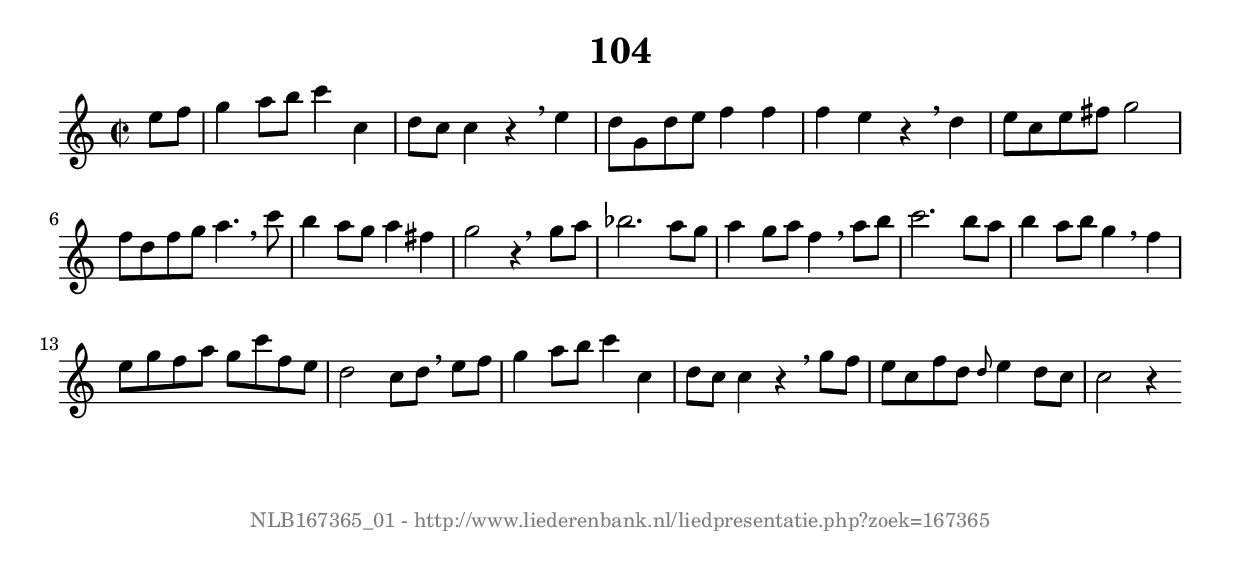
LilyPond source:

%
% produced by wce2krn 1.64 (7 June 2014)
%
\version"2.16"
#(append! paper-alist '(("long" . (cons (* 210 mm) (* 2000 mm)))))
#(set-default-paper-size "long")
sb = {\breathe}
mBreak = {\breathe }
bBreak = {\breathe }
x = {\once\override NoteHead #'style = #'cross }
gl=\glissando
itime={\override Staff.TimeSignature #'stencil = ##f }
ficta = {\once\set suggestAccidentals = ##t}
fine = {\once\override Score.RehearsalMark #'self-alignment-X = #1 \mark \markup {\italic{Fine}}}
dc = {\once\override Score.RehearsalMark #'self-alignment-X = #1 \mark \markup {\italic{D.C.}}}
dcf = {\once\override Score.RehearsalMark #'self-alignment-X = #1 \mark \markup {\italic{D.C. al Fine}}}
dcc = {\once\override Score.RehearsalMark #'self-alignment-X = #1 \mark \markup {\italic{D.C. al Coda}}}
ds = {\once\override Score.RehearsalMark #'self-alignment-X = #1 \mark \markup {\italic{D.S.}}}
dsf = {\once\override Score.RehearsalMark #'self-alignment-X = #1 \mark \markup {\italic{D.S. al Fine}}}
dsc = {\once\override Score.RehearsalMark #'self-alignment-X = #1 \mark \markup {\italic{D.S. al Coda}}}
pv = {\set Score.repeatCommands = #'((volta "1"))}
sv = {\set Score.repeatCommands = #'((volta "2"))}
tv = {\set Score.repeatCommands = #'((volta "3"))}
qv = {\set Score.repeatCommands = #'((volta "4"))}
xv = {\set Score.repeatCommands = #'((volta #f))}
\header{ tagline = ""
title = "104"
}
\score {{
\key c \major
\relative g'
{
\set melismaBusyProperties = #'()
\partial 32*8
\time 2/2
\tempo 4=120
\override Score.MetronomeMark #'transparent = ##t
\override Score.RehearsalMark #'break-visibility = #(vector #t #t #f)
e'8 f g4 a8 b c4 c, d8 c c4 r \sb e d8 g, d' e f4 f f e r \mBreak
d4 e8 c e fis g2 f8 d f g a4. \sb c8 b4 a8 g a4 fis g2 r4 \bar ":|:" \bBreak
g8 a bes2. a8 g a4 g8 a f4 \sb a8 b c2. b8 a b4 a8 b g4 \mBreak
f4 e8 g f a g c f, e d2 c8 d \sb e f g4 a8 b c4 c, d8 c c4 r \mBreak
g'8 f e c f d \grace {d8 } e4 d8 c c2 r4 \bar ":|:"
 }}
 \midi { }
 \layout {
            indent = 0.0\cm
}
}
\markup { \vspace #0 } \markup { \with-color #grey \fill-line { \center-column { \smaller "NLB167365_01 - http://www.liederenbank.nl/liedpresentatie.php?zoek=167365" } } }
